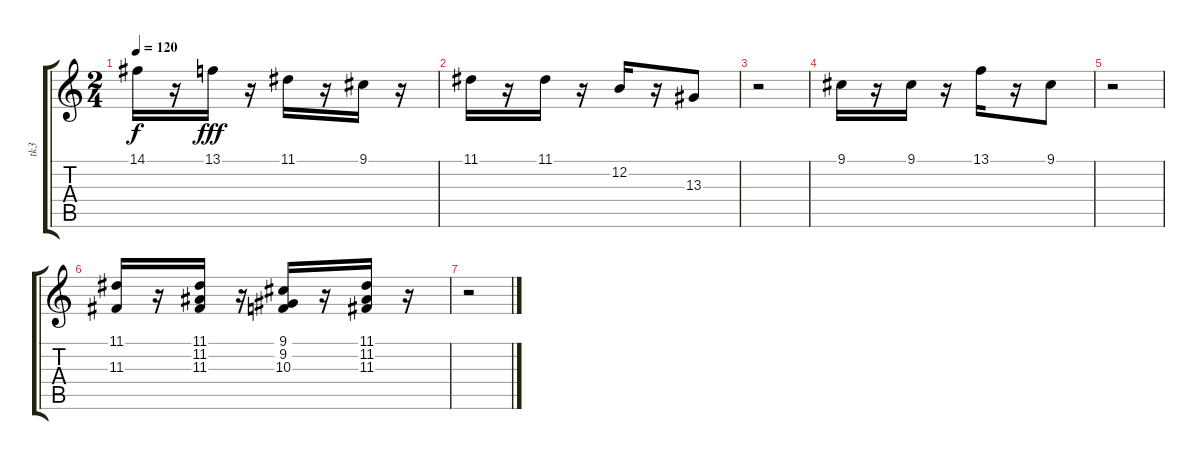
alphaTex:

\track ("tk3" "tk3") {instrument honkytonkpiano}
\staff {score tabs}
\tuning (E4 B3 G3 D3 A2 E2) {hide}
\ts (2 4)
\tempo 120
\clef g2
\ks c
14.1{t}.16{dy f} r.16 13.1.16{dy fff} r.16 11.1.16 r.16 9.1.16 r.16 |
11.1.16 r.16 11.1.16 r.16 12.2.16 r.16 13.3.8 |
r.2 |
9.1.16 r.16 9.1.16 r.16 13.1.16 r.16 9.1.8 |
r.2 |
(11.1 11.3).16 r.16 (11.1 11.2 11.3).16 r.16 (9.1 9.2 10.3).16 r.16 (11.1 11.2 11.3).16 r.16 |
r.2
